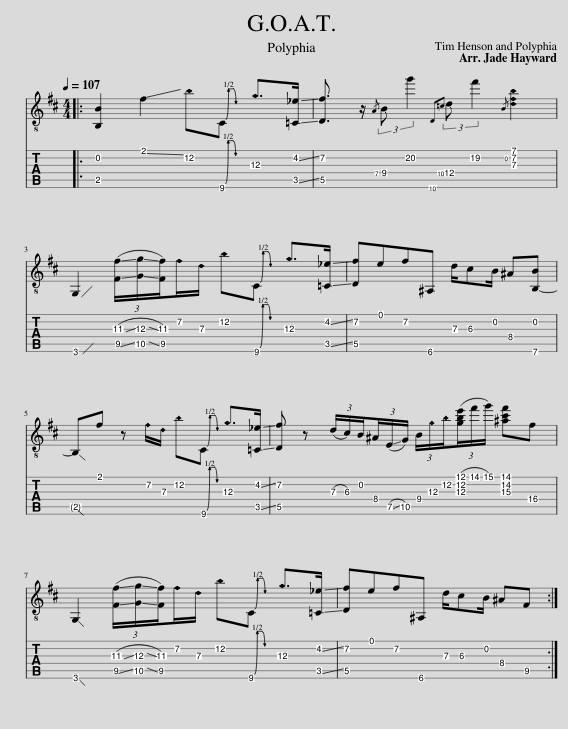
X:1
%%score { 1 | 2 }
L:1/8
Q:1/4=107
M:4/4
I:linebreak $
K:D
V:1 treble-8
V:2 tab stafflines=6 strings="E2,A2,D3,G3,B3,E4 nostems "
V:1
|: [B,B]2 !-(!f2 !-)!bC g>!-(![=C_e] | !-)![Df]3/2 z/{/A} (3:2:2B g'2{D=c} (3:2:2d f'2{/B} [dfb]2 |$ G,2 (3(!-(![Ff]/!-(![Gg]/!-)![Ff]/)f/d/ bC g>!-(![=C_e] | !-)![Df]ef^A, d/cB/ ^A[B,-B] |$ B,f z f/d/ bC g>!-(![=C_e] | %5
 !-)![Df] z (3(d/c/)B/(3^A/(!-(!E/!-)!G/) (3B/g/b/(3([gbe']/f'/g'/) [^ac'f']f |$ G,2 (3(!-(![Ff]/!-(![Gg]/!-)![Ff]/)f/d/ bC g>!-(![=C_e] | !-)![Df]ef^A, d/cB/ ^AF :| %8
V:2
|: [!5!B,,!2!B,]2 !-(!!1!F2 !-)!!2!B !6!C, !3!G3/2 !-(![!5!=C,!2!_E]/ | !-)![!5!D,!2!F]3/2 x/{/!4!A,} (3:2:2!4!B, !2!g2{!6!D,!4!=C} (3:2:2!4!D !2!f2{/!2!B,} [!3!D!2!F!1!B]2 |$ !6!G,,2 (3(!-(![!5!F,!3!F]/ !-(![!5!G,!3!G]/ !-)![!5!F,!3!F]/) !2!F/ !3!D/ !2!B !6!C, !3!G3/2 !-(![!5!=C,!2!_E]/ | !-)![!5!D,!2!F] !1!E !2!F !6!^A,, !3!D/ !3!C !2!B,/ !4!^A, [!6!B,,-!2!B,] |$ !5!B,, !1!F x !2!F/ !3!D/ !2!B !6!C, !3!G3/2 !-(![!5!=C,!2!_E]/ | %5
 !-)![!5!D,!2!F] x (3(!3!D/ !3!C/) !2!B,/ (3!4!^A,/ (!-(!!5!E,/ !-)!!5!G,/) (3!4!B,/ !3!G/ !2!B/ (3([!3!G!2!B!1!e]/ !1!f/ !1!g/) [!3!^A!2!c!1!f] !4!F |$ !6!G,,2 (3(!-(![!5!F,!3!F]/ !-(![!5!G,!3!G]/ !-)![!5!F,!3!F]/) !2!F/ !3!D/ !2!B !6!C, !3!G3/2 !-(![!5!=C,!2!_E]/ | !-)![!5!D,!2!F] !1!E !2!F !6!^A,, !3!D/ !3!C !2!B,/ !4!^A, !5!F, :| %8
